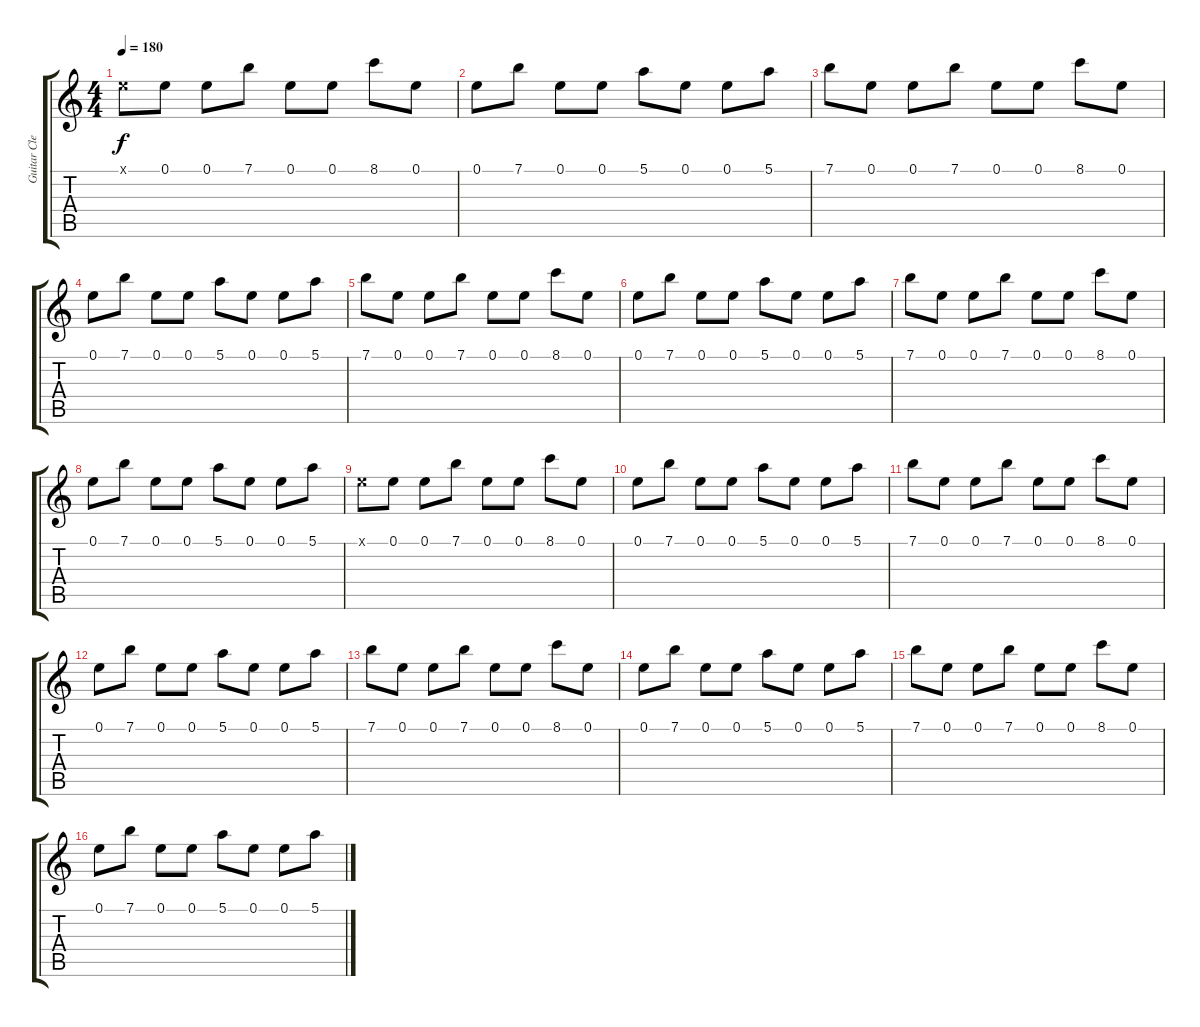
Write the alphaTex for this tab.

\track ("Guitar Clean 2" "Guitar Cle") {instrument acousticguitarnylon}
\staff {score tabs}
\tuning (E4 B3 G3 D3 A2 E2) {hide}
\ts (4 4)
\tempo 180
\clef g2
\ks c
0.1{x}.8{dy f} 0.1.8 0.1.8 7.1.8 0.1.8 0.1.8 8.1.8 0.1.8 |
0.1.8 7.1.8 0.1.8 0.1.8 5.1.8 0.1.8 0.1.8 5.1.8 |
7.1.8 0.1.8 0.1.8 7.1.8 0.1.8 0.1.8 8.1.8 0.1.8 |
0.1.8 7.1.8 0.1.8 0.1.8 5.1.8 0.1.8 0.1.8 5.1.8 |
7.1.8 0.1.8 0.1.8 7.1.8 0.1.8 0.1.8 8.1.8 0.1.8 |
0.1.8 7.1.8 0.1.8 0.1.8 5.1.8 0.1.8 0.1.8 5.1.8 |
7.1.8 0.1.8 0.1.8 7.1.8 0.1.8 0.1.8 8.1.8 0.1.8 |
0.1.8 7.1.8 0.1.8 0.1.8 5.1.8 0.1.8 0.1.8 5.1.8 |
0.1{x}.8 0.1.8 0.1.8 7.1.8 0.1.8 0.1.8 8.1.8 0.1.8 |
0.1.8 7.1.8 0.1.8 0.1.8 5.1.8 0.1.8 0.1.8 5.1.8 |
7.1.8 0.1.8 0.1.8 7.1.8 0.1.8 0.1.8 8.1.8 0.1.8 |
0.1.8 7.1.8 0.1.8 0.1.8 5.1.8 0.1.8 0.1.8 5.1.8 |
7.1.8 0.1.8 0.1.8 7.1.8 0.1.8 0.1.8 8.1.8 0.1.8 |
0.1.8 7.1.8 0.1.8 0.1.8 5.1.8 0.1.8 0.1.8 5.1.8 |
7.1.8 0.1.8 0.1.8 7.1.8 0.1.8 0.1.8 8.1.8 0.1.8 |
0.1.8 7.1.8 0.1.8 0.1.8 5.1.8 0.1.8 0.1.8 5.1.8
